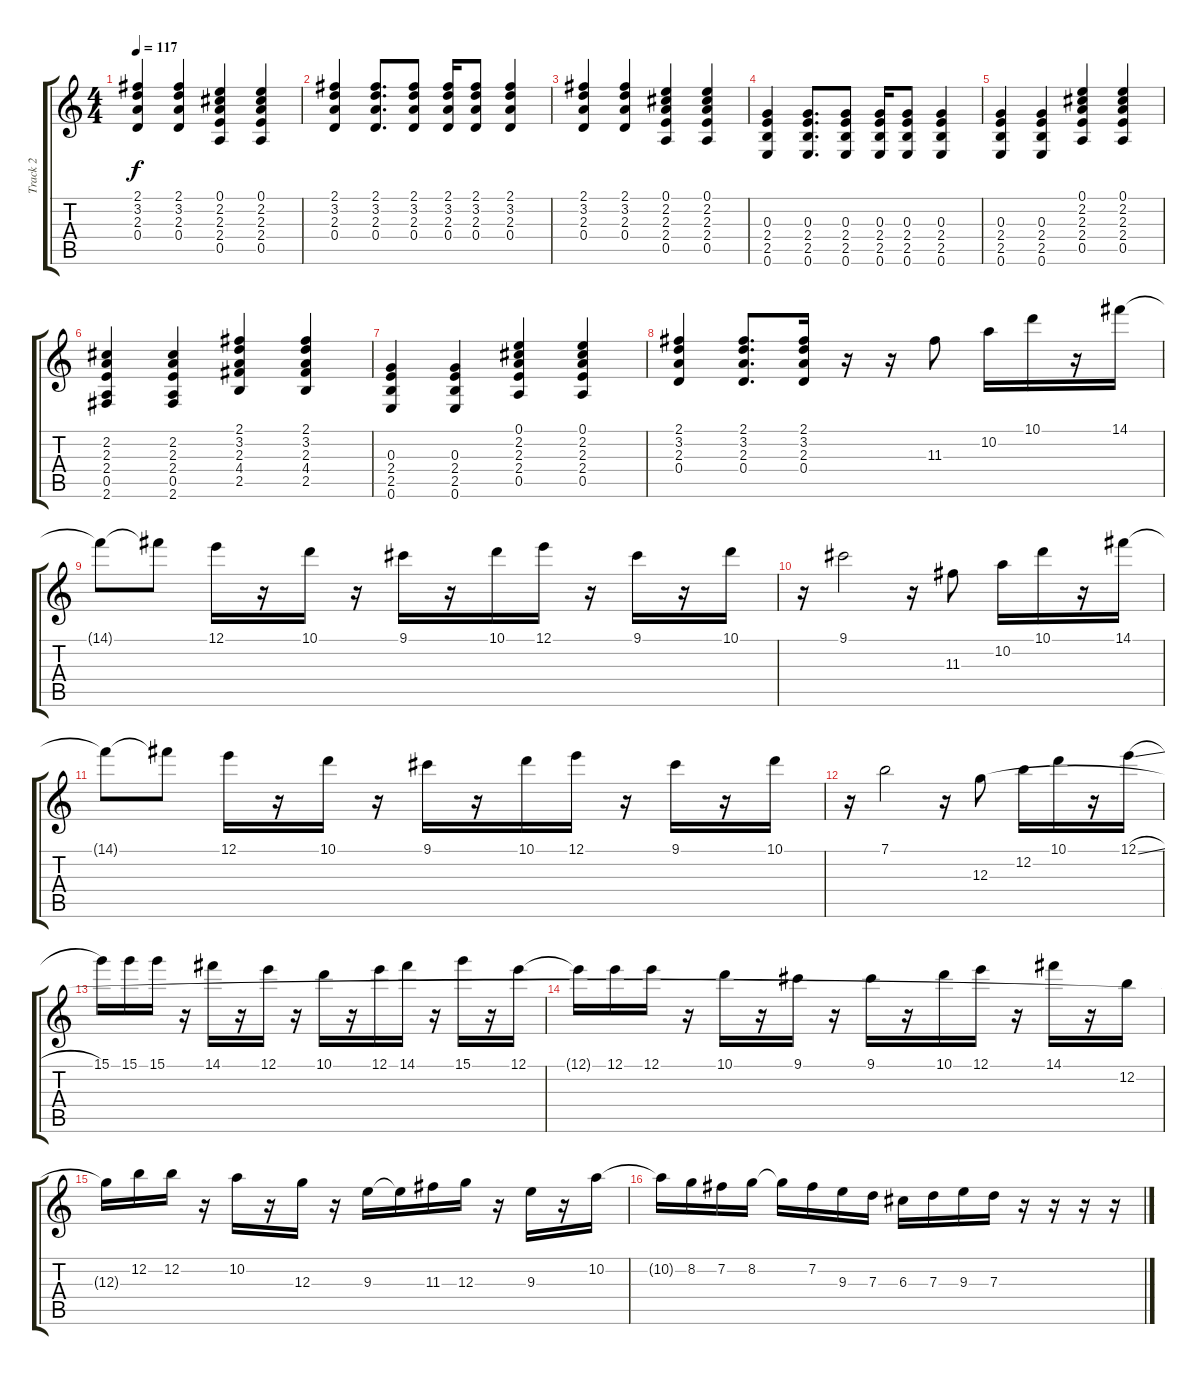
\track ("Track 2" "Track 2") {instrument acousticguitarsteel}
\staff {score tabs}
\tuning (E4 B3 G3 D3 A2 E2) {hide}
\ts (4 4)
\tempo 117
\clef g2
\ks c
(2.1 3.2 2.3 0.4).4{dy f} (2.1 3.2 2.3 0.4).4 (0.1 2.2 2.3 2.4 0.5).4 (0.1 2.2 2.3 2.4 0.5).4 |
(2.1 3.2 2.3 0.4).4 (2.1 3.2 2.3 0.4).8{d} (2.1 3.2 2.3 0.4).8 (2.1 3.2 2.3 0.4).16 (2.1 3.2 2.3 0.4).8 (2.1 3.2 2.3 0.4).4 |
(2.1 3.2 2.3 0.4).4 (2.1 3.2 2.3 0.4).4 (0.1 2.2 2.3 2.4 0.5).4 (0.1 2.2 2.3 2.4 0.5).4 |
(0.3 2.4 2.5 0.6).4 (0.3 2.4 2.5 0.6).8{d} (0.3 2.4 2.5 0.6).8 (0.3 2.4 2.5 0.6).16 (0.3 2.4 2.5 0.6).8 (0.3 2.4 2.5 0.6).4 |
(0.3 2.4 2.5 0.6).4 (0.3 2.4 2.5 0.6).4 (0.1 2.2 2.3 2.4 0.5).4 (0.1 2.2 2.3 2.4 0.5).4 |
(2.2 2.3 2.4 0.5 2.6).4 (2.2 2.3 2.4 0.5 2.6).4 (2.1 3.2 2.3 4.4 2.5).4 (2.1 3.2 2.3 4.4 2.5).4 |
(0.3 2.4 2.5 0.6).4 (0.3 2.4 2.5 0.6).4 (0.1 2.2 2.3 2.4 0.5).4 (0.1 2.2 2.3 2.4 0.5).4 |
(2.1 3.2 2.3 0.4).4 (2.1 3.2 2.3 0.4).8{d} (2.1 3.2 2.3 0.4).16 r.16 r.16 11.3.8 10.2.16 10.1.16 r.16 14.1.16 |
14.1{t}.8 14.1{t}.8 12.1.16 r.16 10.1.16 r.16 9.1.16 r.16 10.1.16 12.1.16 r.16 9.1.16 r.16 10.1.16 |
r.16 9.1.2 r.16 11.3.8 10.2.16 10.1.16 r.16 14.1.16 |
14.1{t}.8 14.1{t}.8 12.1.16 r.16 10.1.16 r.16 9.1.16 r.16 10.1.16 12.1.16 r.16 9.1.16 r.16 10.1.16 |
r.16 7.1.2 r.16 12.3.8 12.2.16 10.1.16 r.16 12.1{sl}.16 |
15.1.16 15.1.16 15.1.16 r.16 14.1.16 r.16 12.1.16 r.16 10.1.16 r.16 12.1.16 14.1.16 r.16 15.1.16 r.16 12.1.16 |
12.1{t}.16 12.1.16 12.1.16 r.16 10.1.16 r.16 9.1.16 r.16 9.1.16 r.16 10.1.16 12.1.16 r.16 14.1.16 r.16 12.2.16 |
12.3{t}.16 12.2.16 12.2.16 r.16 10.2.16 r.16 12.3.16 r.16 9.3.16 9.3{t}.16 11.3.16 12.3.16 r.16 9.3.16 r.16 10.2.16 |
10.2{t}.16 8.2.16 7.2.16 8.2.16 8.2{t}.16 7.2.16 9.3.16 7.3.16 6.3.16 7.3.16 9.3.16 7.3.16 r.16 r.16 r.16 r.16
